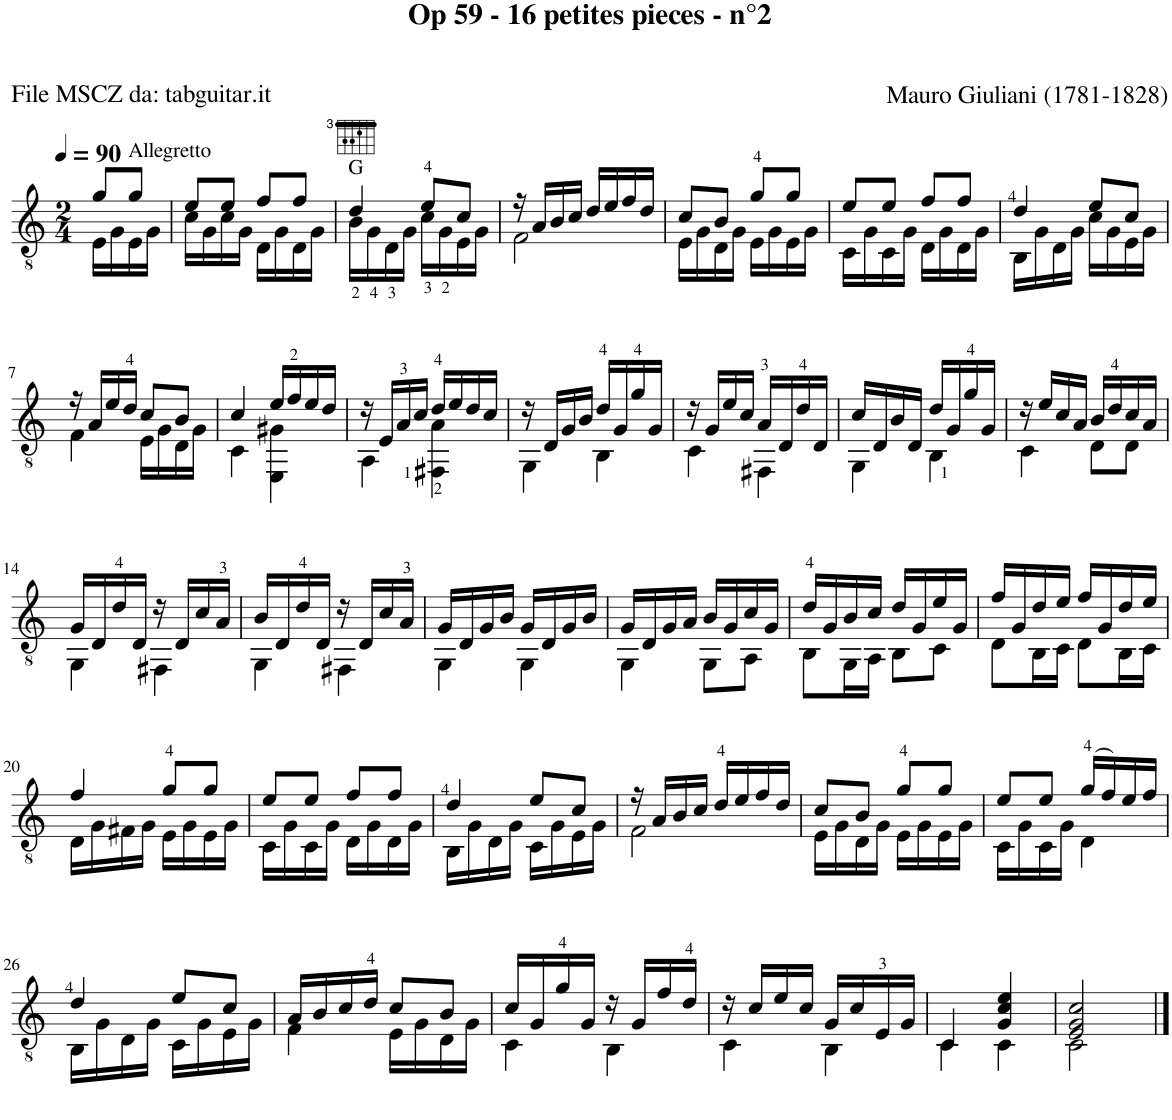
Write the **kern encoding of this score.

**kern
*part1
*staff1
*I"Guitar
*I'Guit.
*clefGv2
*k[]
*M2/4
*MM90
=
*^
8g/L	16E\LL
.	16G\
!LO:TX:a:t=Allegretto	!
8g/J	16E\
.	16G\JJ
=1	=1
8e/L	16c\LL
.	16G\
8e/J	16c\
.	16G\JJ
8f/L	16D\LL
.	16G\
8f/J	16D\
.	16G\JJ
=2	=2
!LO:TX:a:t=G	!
4d/	16B\LL
.	16G\
.	16D\
.	16G\JJ
8e/L	16c\LL
.	16G\
8c/J	16E\
.	16G\JJ
=3	=3
16r	2F\
16A/LL	.
16B/	.
16c/JJ	.
16d/LL	.
16e/	.
16f/	.
16d/JJ	.
=4	=4
8c/L	16E\LL
.	16G\
8B/J	16D\
.	16G\JJ
8g/L	16E\LL
.	16G\
8g/J	16E\
.	16G\JJ
=5	=5
8e/L	16C\LL
.	16G\
8e/J	16C\
.	16G\JJ
8f/L	16D\LL
.	16G\
8f/J	16D\
.	16G\JJ
=6	=6
4d/	16BB\LL
.	16G\
.	16D\
.	16G\JJ
8e/L	16c\LL
.	16G\
8c/J	16E\
.	16G\JJ
!!LO:LB:g=z	!!
=7	=7
16r	4F\
16A/LL	.
16e/	.
16d/JJ	.
8c/L	16E\LL
.	16G\
8B/J	16D\
.	16G\JJ
=8	=8
4c/	4C\
16e/LL	4EE\ 4G#X\
16f/	.
16e/	.
16d/JJ	.
=9	=9
16r	4AA\
16E/LL	.
16A/	.
16c/JJ	.
16d/LL	4FF#X\ 4A\
16e/	.
16d/	.
16c/JJ	.
=10	=10
16r	4GG\
16D/LL	.
16G/	.
16B/JJ	.
16d/LL	4BB\
16G/	.
16g/	.
16G/JJ	.
=11	=11
16r	4C\
16G/LL	.
16e/	.
16c/JJ	.
16A/LL	4FF#X\
16D/	.
16d/	.
16D/JJ	.
=12	=12
16c/LL	4GG\
16D/	.
16B/	.
16D/JJ	.
16d/LL	4BB\
16G/	.
16g/	.
16G/JJ	.
=13	=13
16r	4C\
16e/LL	.
16c/	.
16A/JJ	.
16B/LL	8D\L
16d/	.
16c/	8D\J
16A/JJ	.
!!LO:LB:g=z	!!
=14	=14
16G/LL	4GG\
16D/	.
16d/	.
16D/JJ	.
16r	4FF#X\
16D/LL	.
16c/	.
16A/JJ	.
=15	=15
16B/LL	4GG\
16D/	.
16d/	.
16D/JJ	.
16r	4FF#X\
16D/LL	.
16c/	.
16A/JJ	.
=16	=16
16G/LL	4GG\
16D/	.
16G/	.
16B/JJ	.
16G/LL	4GG\
16D/	.
16G/	.
16B/JJ	.
=17	=17
16G/LL	4GG\
16D/	.
16G/	.
16A/JJ	.
16B/LL	8GG\L
16G/	.
16c/	8AA\J
16G/JJ	.
=18	=18
16d/LL	8BB\L
16G/	.
16B/	16GG\L
16c/JJ	16AA\JJ
16d/LL	8BB\L
16G/	.
16e/	8C\J
16G/JJ	.
=19	=19
16f/LL	8D\L
16G/	.
16d/	16BB\L
16e/JJ	16C\JJ
16f/LL	8D\L
16G/	.
16d/	16BB\L
16e/JJ	16C\JJ
!!LO:LB:g=z	!!
=20	=20
4f/	16D\LL
.	16G\
.	16F#X\
.	16G\JJ
8g/L	16E\LL
.	16G\
8g/J	16E\
.	16G\JJ
=21	=21
8e/L	16C\LL
.	16G\
8e/J	16C\
.	16G\JJ
8f/L	16D\LL
.	16G\
8f/J	16D\
.	16G\JJ
=22	=22
4d/	16BB\LL
.	16G\
.	16D\
.	16G\JJ
8e/L	16C\LL
.	16G\
8c/J	16E\
.	16G\JJ
=23	=23
16r	2F\
16A/LL	.
16B/	.
16c/JJ	.
16d/LL	.
16e/	.
16f/	.
16d/JJ	.
=24	=24
8c/L	16E\LL
.	16G\
8B/J	16D\
.	16G\JJ
8g/L	16E\LL
.	16G\
8g/J	16E\
.	16G\JJ
=25	=25
8e/L	16C\LL
.	16G\
8e/J	16C\
.	16G\JJ
(16g/LL	4D\
16f/)	.
16e/	.
16f/JJ	.
!!LO:LB:g=z	!!
=26	=26
4d/	16BB\LL
.	16G\
.	16D\
.	16G\JJ
8e/L	16C\LL
.	16G\
8c/J	16E\
.	16G\JJ
=27	=27
16A/LL	4F\
16B/	.
16c/	.
16d/JJ	.
8c/L	16E\LL
.	16G\
8B/J	16D\
.	16G\JJ
=28	=28
16c/LL	4C\
16G/	.
16g/	.
16G/JJ	.
16r	4BB\
16G/LL	.
16f/	.
16d/JJ	.
=29	=29
16r	4C\
16c/LL	.
16e/	.
16c/JJ	.
16G/LL	4BB\
16c/	.
16E/	.
16G/JJ	.
=30	=30
4C/	4C\
4G/ 4c/ 4e/	4C\
=31	=31
2E/ 2G/ 2c/	2C\
*v	*v
==
*-
